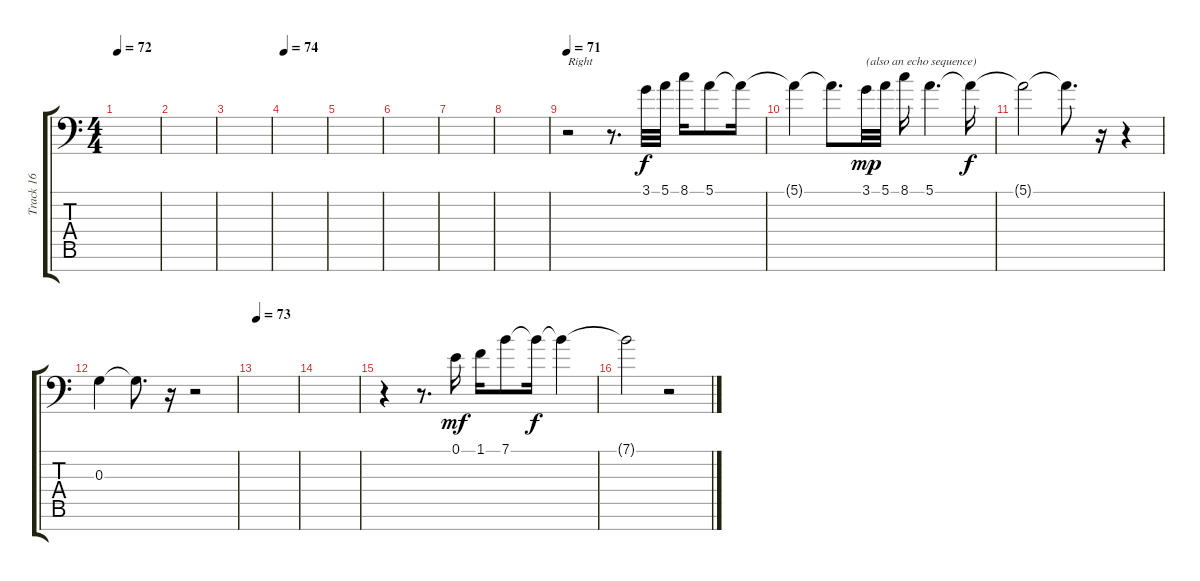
\track ("Track 16" "Track 16") {instrument lead2sawtooth}
\staff {score tabs}
\tuning (E4 B3 G3 D3 A2 E2 C-1) {hide}
\ts (4 4)
\tempo 72
\clef f4
\ks c
|
|
|
\tempo 74
|
|
|
|
|
\tempo 71
r.2{txt "Right" balance 16} r.8{d} 3.1.32 5.1.32 8.1.16 5.1.8 5.1{t}.16{dy f} |
5.1{t}.4 5.1{t}.8{d} 3.1.32{txt "(also an echo sequence)" dy mp} 5.1.32 8.1.16 5.1.4{d} 5.1{t}.16{dy f} |
5.1{t}.2 5.1{t}.8{d} r.16 r.4 |
0.3.4 0.3{t}.8{d} r.16 r.2 |
\tempo 73
|
|
r.4 r.8{d} 0.1.16{dy mf} 1.1.16 7.1.8 7.1{t}.16{dy f} 7.1{t}.4 |
7.1{t}.2 r.2
